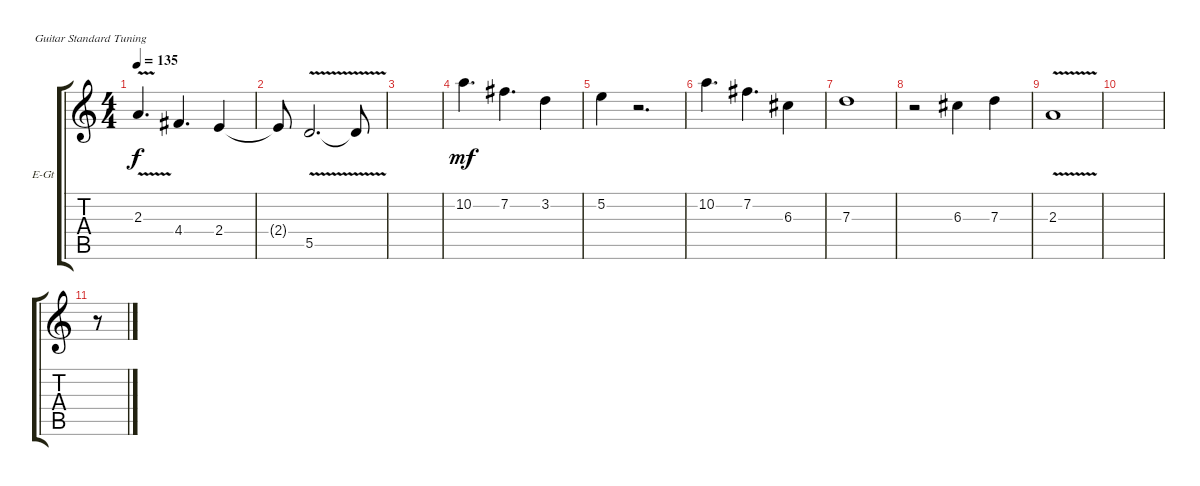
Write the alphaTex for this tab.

\defaultSystemsLayout 4
\bracketExtendMode groupsimilarinstruments
\firstSystemTrackNameOrientation horizontal
\otherSystemsTrackNameOrientation horizontal
\track ("vstavki" "E-Gt") {instrument electricguitarclean}
\staff {score tabs}
\tuning (E4 B3 G3 D3 A2 E2)
\ts (4 4)
\tempo 135
\clef g2
\scale
0.333333
\ks c
2.3{v}.4{d dy f} 4.4.4{d} 2.4.4 |
\scale
0.333333 2.4{t}.8 5.5{v}.2{d} 5.5{t}.8 |
\scale
0.333333 |
\scale
0.333333 10.2.4{d dy mf} 7.2.4{d} 3.2.4 |
\scale
0.333333 5.2.4 r.2{d} |
\scale
0.333333 10.2.4{d} 7.2.4{d} 6.3.4 |
\scale
0.333333 7.3.1 |
\scale
0.333333 r.2 6.3.4 7.3.4 |
\scale
0.333333 2.3{v}.1 |
|
r.8
